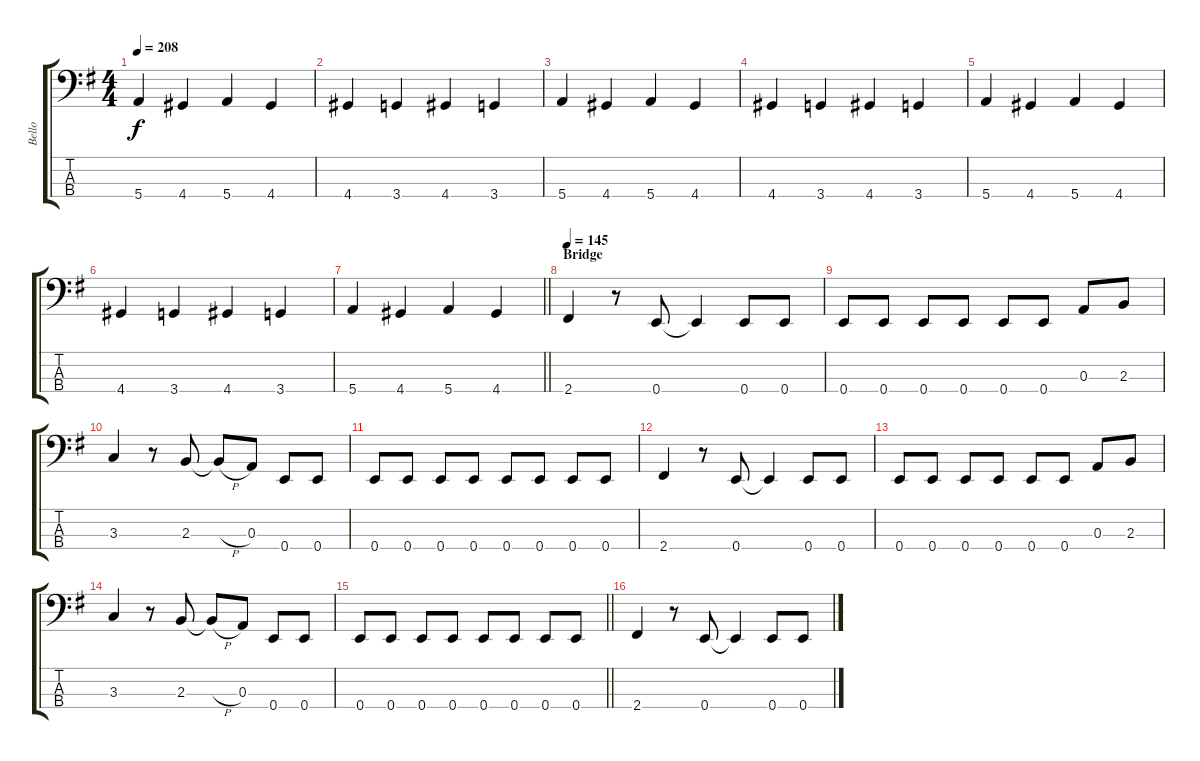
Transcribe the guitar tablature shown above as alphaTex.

\track ("Bello" "Bello") {instrument electricbassfinger}
\staff {score tabs}
\tuning (G2 D2 A1 E1) {hide}
\ts (4 4)
\tempo 208
\clef f4
\ks g
5.4.4{dy f} 4.4.4 5.4.4 4.4.4 |
4.4.4 3.4.4 4.4.4 3.4.4 |
5.4.4 4.4.4 5.4.4 4.4.4 |
4.4.4 3.4.4 4.4.4 3.4.4 |
5.4.4 4.4.4 5.4.4 4.4.4 |
4.4.4 3.4.4 4.4.4 3.4.4 |
\barLineRight lightlight
5.4.4 4.4.4 5.4.4 4.4.4 |
\section ("" "Bridge")
\tempo 145
2.4.4 r.8 0.4.8 0.4{t}.4 0.4.8 0.4.8 |
0.4.8 0.4.8 0.4.8 0.4.8 0.4.8 0.4.8 0.3.8 2.3.8 |
3.3.4 r.8 2.3.8 2.3{h t}.8 0.3.8 0.4.8 0.4.8 |
0.4.8 0.4.8 0.4.8 0.4.8 0.4.8 0.4.8 0.4.8 0.4.8 |
2.4.4 r.8 0.4.8 0.4{t}.4 0.4.8 0.4.8 |
0.4.8 0.4.8 0.4.8 0.4.8 0.4.8 0.4.8 0.3.8 2.3.8 |
3.3.4 r.8 2.3.8 2.3{h t}.8 0.3.8 0.4.8 0.4.8 |
\barLineRight lightlight
0.4.8 0.4.8 0.4.8 0.4.8 0.4.8 0.4.8 0.4.8 0.4.8 |
2.4.4 r.8 0.4.8 0.4{t}.4 0.4.8 0.4.8
